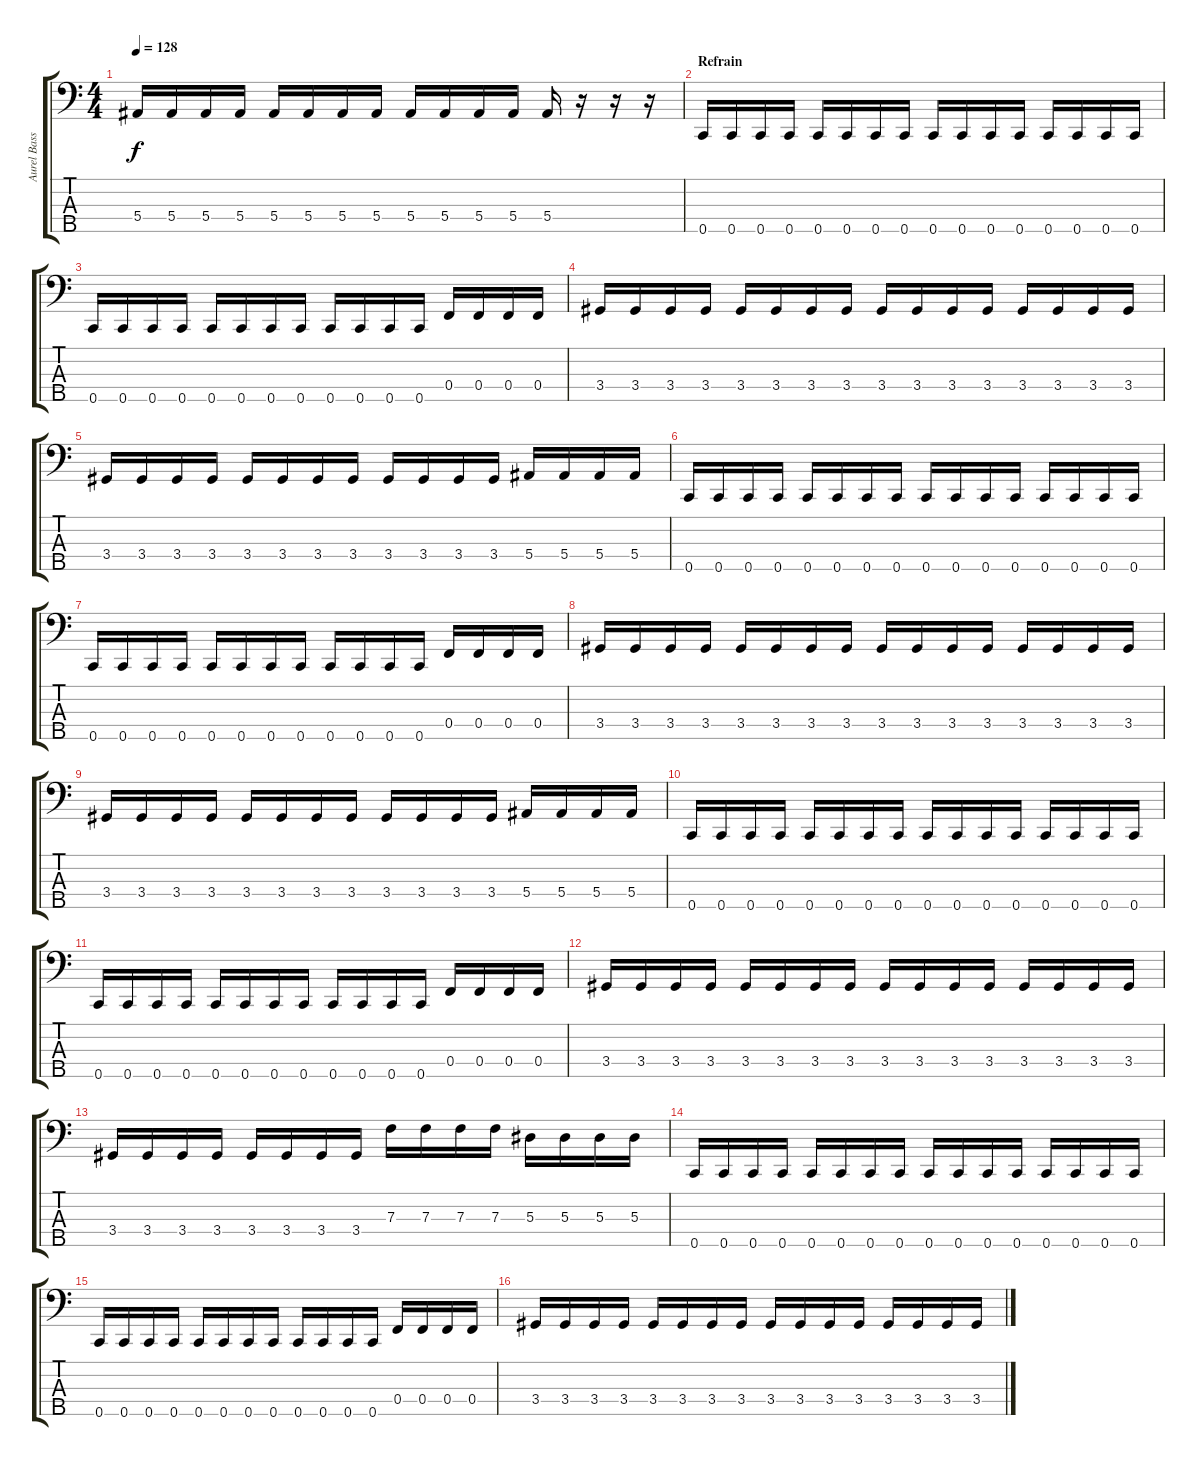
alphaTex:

\track ("Aurel Bass" "Aurel Bass") {instrument electricbassfinger}
\staff {score tabs}
\tuning (Ab2 Eb2 Bb1 F1 C1) {hide}
\ts (4 4)
\tempo 128
\clef f4
\ks c
5.4.16{dy f} 5.4.16 5.4.16 5.4.16 5.4.16 5.4.16 5.4.16 5.4.16 5.4.16 5.4.16 5.4.16 5.4.16 5.4.16 r.16 r.16 r.16 |
\section ("" "Refrain")
0.5.16 0.5.16 0.5.16 0.5.16 0.5.16 0.5.16 0.5.16 0.5.16 0.5.16 0.5.16 0.5.16 0.5.16 0.5.16 0.5.16 0.5.16 0.5.16 |
0.5.16 0.5.16 0.5.16 0.5.16 0.5.16 0.5.16 0.5.16 0.5.16 0.5.16 0.5.16 0.5.16 0.5.16 0.4.16 0.4.16 0.4.16 0.4.16 |
3.4.16 3.4.16 3.4.16 3.4.16 3.4.16 3.4.16 3.4.16 3.4.16 3.4.16 3.4.16 3.4.16 3.4.16 3.4.16 3.4.16 3.4.16 3.4.16 |
3.4.16 3.4.16 3.4.16 3.4.16 3.4.16 3.4.16 3.4.16 3.4.16 3.4.16 3.4.16 3.4.16 3.4.16 5.4.16 5.4.16 5.4.16 5.4.16 |
0.5.16 0.5.16 0.5.16 0.5.16 0.5.16 0.5.16 0.5.16 0.5.16 0.5.16 0.5.16 0.5.16 0.5.16 0.5.16 0.5.16 0.5.16 0.5.16 |
0.5.16 0.5.16 0.5.16 0.5.16 0.5.16 0.5.16 0.5.16 0.5.16 0.5.16 0.5.16 0.5.16 0.5.16 0.4.16 0.4.16 0.4.16 0.4.16 |
3.4.16 3.4.16 3.4.16 3.4.16 3.4.16 3.4.16 3.4.16 3.4.16 3.4.16 3.4.16 3.4.16 3.4.16 3.4.16 3.4.16 3.4.16 3.4.16 |
3.4.16 3.4.16 3.4.16 3.4.16 3.4.16 3.4.16 3.4.16 3.4.16 3.4.16 3.4.16 3.4.16 3.4.16 5.4.16 5.4.16 5.4.16 5.4.16 |
0.5.16 0.5.16 0.5.16 0.5.16 0.5.16 0.5.16 0.5.16 0.5.16 0.5.16 0.5.16 0.5.16 0.5.16 0.5.16 0.5.16 0.5.16 0.5.16 |
0.5.16 0.5.16 0.5.16 0.5.16 0.5.16 0.5.16 0.5.16 0.5.16 0.5.16 0.5.16 0.5.16 0.5.16 0.4.16 0.4.16 0.4.16 0.4.16 |
3.4.16 3.4.16 3.4.16 3.4.16 3.4.16 3.4.16 3.4.16 3.4.16 3.4.16 3.4.16 3.4.16 3.4.16 3.4.16 3.4.16 3.4.16 3.4.16 |
3.4.16 3.4.16 3.4.16 3.4.16 3.4.16 3.4.16 3.4.16 3.4.16 7.3.16 7.3.16 7.3.16 7.3.16 5.3.16 5.3.16 5.3.16 5.3.16 |
0.5.16 0.5.16 0.5.16 0.5.16 0.5.16 0.5.16 0.5.16 0.5.16 0.5.16 0.5.16 0.5.16 0.5.16 0.5.16 0.5.16 0.5.16 0.5.16 |
0.5.16 0.5.16 0.5.16 0.5.16 0.5.16 0.5.16 0.5.16 0.5.16 0.5.16 0.5.16 0.5.16 0.5.16 0.4.16 0.4.16 0.4.16 0.4.16 |
3.4.16 3.4.16 3.4.16 3.4.16 3.4.16 3.4.16 3.4.16 3.4.16 3.4.16 3.4.16 3.4.16 3.4.16 3.4.16 3.4.16 3.4.16 3.4.16
